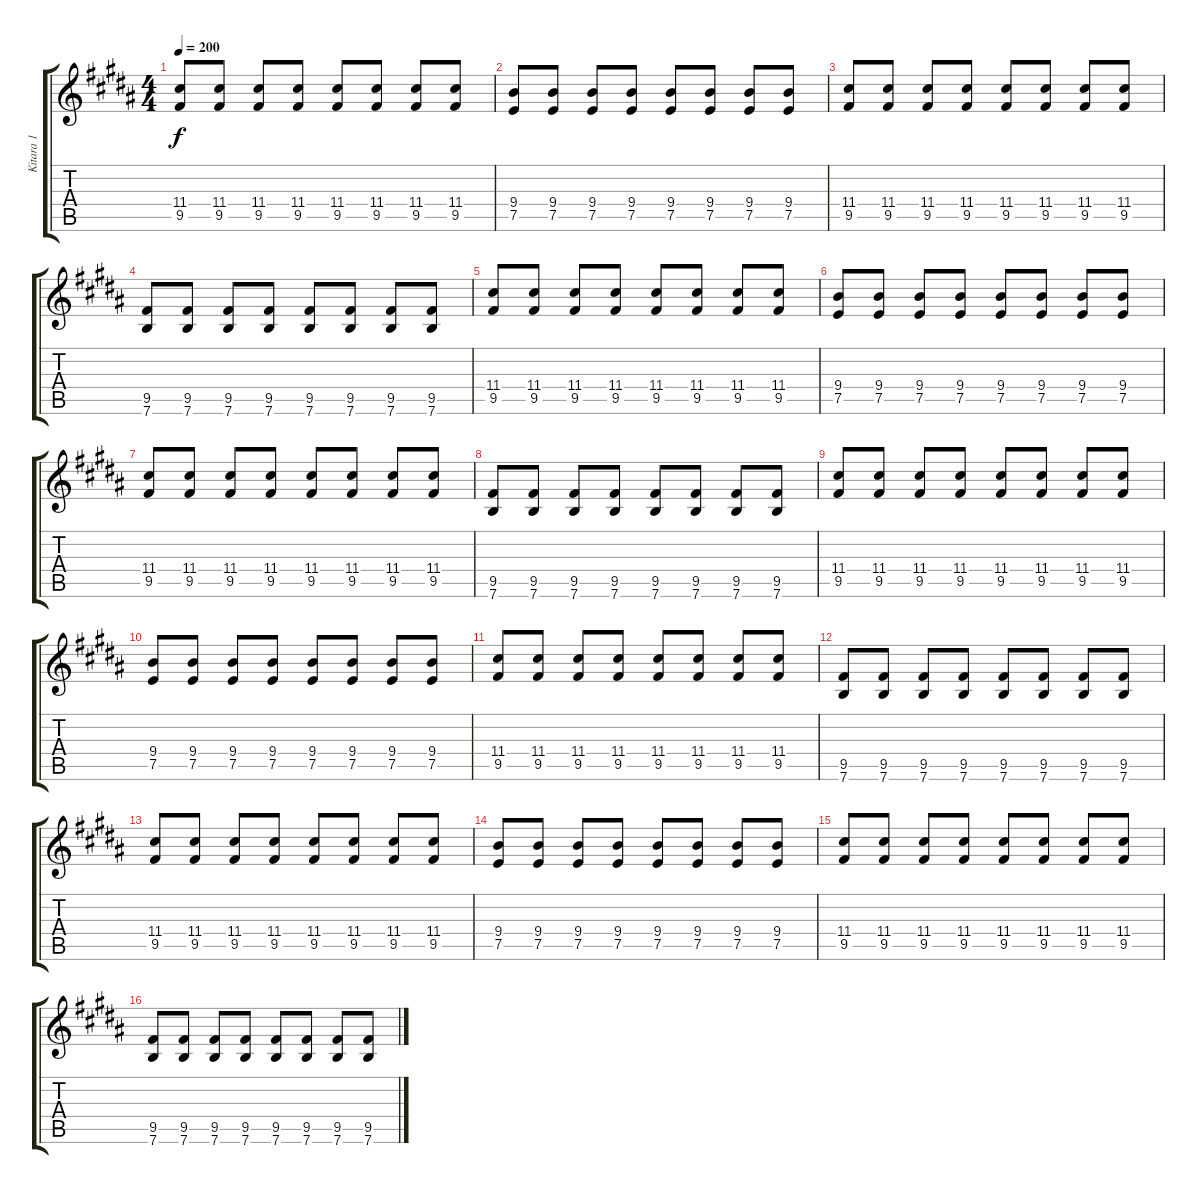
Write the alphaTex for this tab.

\track ("Kitara 1" "Kitara 1") {instrument distortionguitar}
\staff {score tabs}
\tuning (E4 B3 G3 D3 A2 E2) {hide}
\ts (4 4)
\tempo 200
\clef g2
\ks b
(11.4 9.5).8{dy f} (11.4 9.5).8 (11.4 9.5).8 (11.4 9.5).8 (11.4 9.5).8 (11.4 9.5).8 (11.4 9.5).8 (11.4 9.5).8 |
(9.4 7.5).8 (9.4 7.5).8 (9.4 7.5).8 (9.4 7.5).8 (9.4 7.5).8 (9.4 7.5).8 (9.4 7.5).8 (9.4 7.5).8 |
(11.4 9.5).8 (11.4 9.5).8 (11.4 9.5).8 (11.4 9.5).8 (11.4 9.5).8 (11.4 9.5).8 (11.4 9.5).8 (11.4 9.5).8 |
(9.5 7.6).8 (9.5 7.6).8 (9.5 7.6).8 (9.5 7.6).8 (9.5 7.6).8 (9.5 7.6).8 (9.5 7.6).8 (9.5 7.6).8 |
(11.4 9.5).8 (11.4 9.5).8 (11.4 9.5).8 (11.4 9.5).8 (11.4 9.5).8 (11.4 9.5).8 (11.4 9.5).8 (11.4 9.5).8 |
(9.4 7.5).8 (9.4 7.5).8 (9.4 7.5).8 (9.4 7.5).8 (9.4 7.5).8 (9.4 7.5).8 (9.4 7.5).8 (9.4 7.5).8 |
(11.4 9.5).8 (11.4 9.5).8 (11.4 9.5).8 (11.4 9.5).8 (11.4 9.5).8 (11.4 9.5).8 (11.4 9.5).8 (11.4 9.5).8 |
(9.5 7.6).8 (9.5 7.6).8 (9.5 7.6).8 (9.5 7.6).8 (9.5 7.6).8 (9.5 7.6).8 (9.5 7.6).8 (9.5 7.6).8 |
(11.4 9.5).8 (11.4 9.5).8 (11.4 9.5).8 (11.4 9.5).8 (11.4 9.5).8 (11.4 9.5).8 (11.4 9.5).8 (11.4 9.5).8 |
(9.4 7.5).8 (9.4 7.5).8 (9.4 7.5).8 (9.4 7.5).8 (9.4 7.5).8 (9.4 7.5).8 (9.4 7.5).8 (9.4 7.5).8 |
(11.4 9.5).8 (11.4 9.5).8 (11.4 9.5).8 (11.4 9.5).8 (11.4 9.5).8 (11.4 9.5).8 (11.4 9.5).8 (11.4 9.5).8 |
(9.5 7.6).8 (9.5 7.6).8 (9.5 7.6).8 (9.5 7.6).8 (9.5 7.6).8 (9.5 7.6).8 (9.5 7.6).8 (9.5 7.6).8 |
(11.4 9.5).8 (11.4 9.5).8 (11.4 9.5).8 (11.4 9.5).8 (11.4 9.5).8 (11.4 9.5).8 (11.4 9.5).8 (11.4 9.5).8 |
(9.4 7.5).8 (9.4 7.5).8 (9.4 7.5).8 (9.4 7.5).8 (9.4 7.5).8 (9.4 7.5).8 (9.4 7.5).8 (9.4 7.5).8 |
(11.4 9.5).8 (11.4 9.5).8 (11.4 9.5).8 (11.4 9.5).8 (11.4 9.5).8 (11.4 9.5).8 (11.4 9.5).8 (11.4 9.5).8 |
(9.5 7.6).8 (9.5 7.6).8 (9.5 7.6).8 (9.5 7.6).8 (9.5 7.6).8 (9.5 7.6).8 (9.5 7.6).8 (9.5 7.6).8
